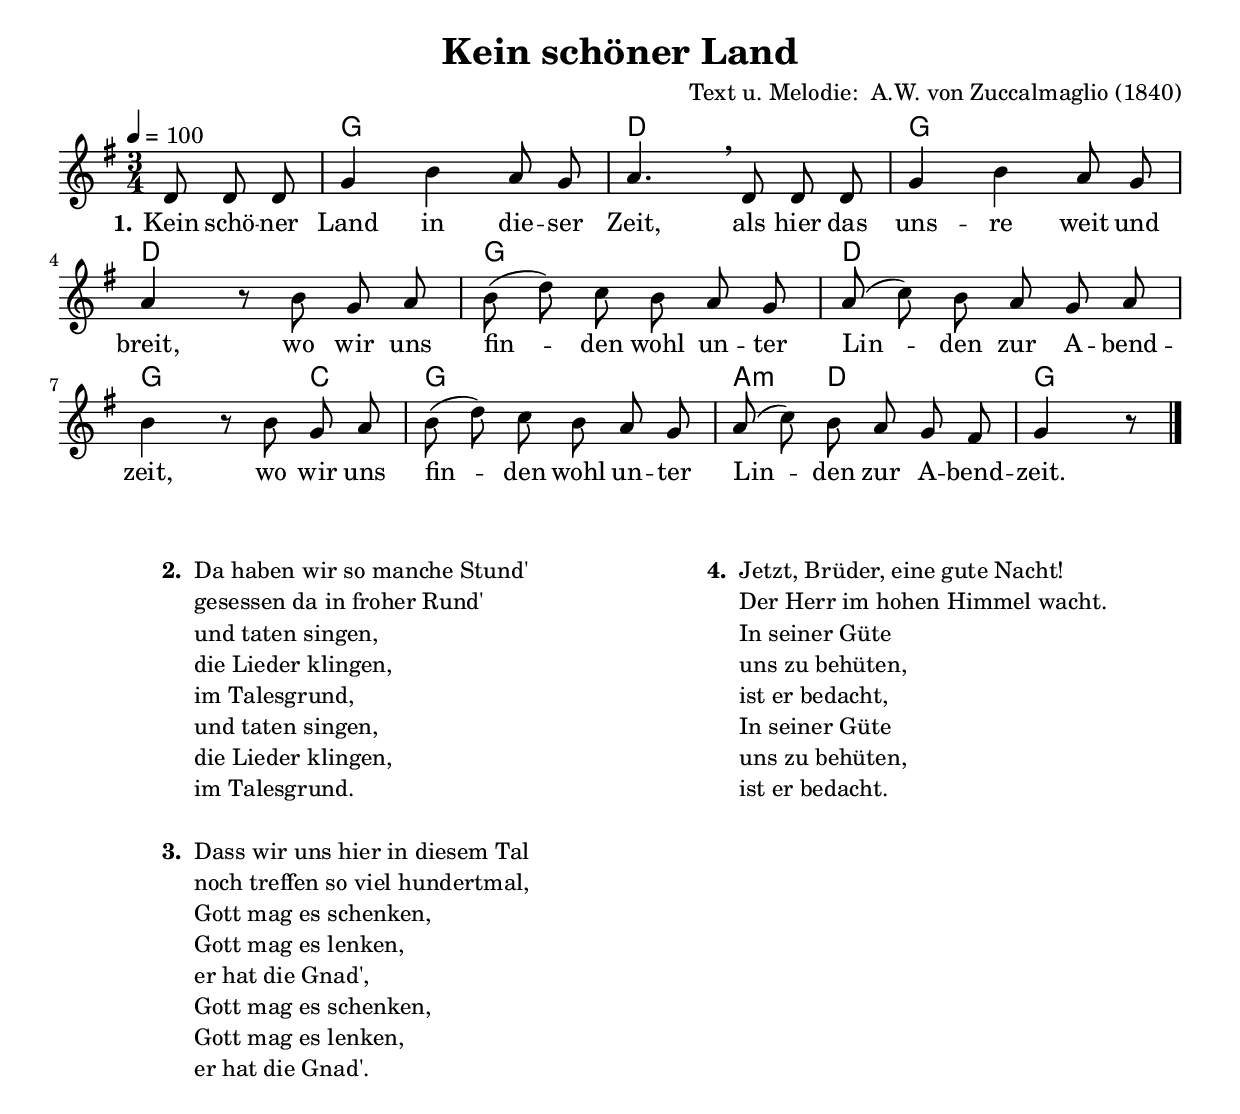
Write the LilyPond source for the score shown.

\version "2.23.14"
\bookpart {
  \tocItem \markup  "Kein schöner Land"
  \header { title = "Kein schöner Land"
     composer = "Text u. Melodie:  A.W. von Zuccalmaglio (1840)"
  }
\score {
   \layout { indent = 0 }
   \midi { \tempo 4 = 120 }
   <<
   \chords {
   \transpose a g \chordmode { \germanChords
    s4. a2. e2. a2. e2. a2. e2. a2 d4 a2. b,4:m e2 a4
   }}
\transpose a g \relative c' {
  \clef "treble"
  \time 3/4
  \tempo 4 = 100
  \key a\major
  \partial 4.  % kein Auftakt oder doch?
  \autoBeamOff
	e8\noBeam e e a4 cis b8 a b4.\breathe e,8\noBeam e e a4 cis b8 a\break
	b4 r8 cis8\noBeam a b cis( e) d cis b a b( d) cis b a b\break
    cis4 r8 cis8\noBeam a b cis( e) d cis b a b( d) cis b a gis a4 r8
    \bar "|."
}
\addlyrics {
  \set stanza = "1."
    Kein schö -- ner Land in die -- ser Zeit, als hier das uns -- re weit und
	breit, wo wir uns fin -- den wohl un -- ter Lin -- den zur A -- bend -- 
    zeit, wo wir uns fin -- den wohl un -- ter Lin -- den zur A -- bend -- zeit.
}
>>
}


\markup {
        \column {
    \hspace #0.1     % schafft ein wenig Platz zur den Noten
    \fill-line {
      \hspace #0.1  % Spalte vom linken Rand, auskommentieren, wenn nur eine Spalte
          \column {      % erste Spalte links
        \line { \bold "  2. "
          \column {
                        "Da haben wir so manche Stund'"
			"gesessen da in froher Rund'"
			"und taten singen,"
			"die Lieder klingen,"
			"im Talesgrund,"
			"und taten singen,"
			"die Lieder klingen,"
			"im Talesgrund."
			" "
          }
        }
        \hspace #0.1  % vertikaler Abstand zwischen den Strophen 
        \line { \bold "  3. "
          \column {
                        "Dass wir uns hier in diesem Tal"
			"noch treffen so viel hundertmal,"
			"Gott mag es schenken,"
			"Gott mag es lenken,"
			"er hat die Gnad',"
			"Gott mag es schenken,"
			"Gott mag es lenken,"
			"er hat die Gnad'."
			" "
                  }
                }
      }
% { ab hier auskommentieren, wenn es nur eine Spalte sein soll
      \hspace #0.1    % horizontaler Abstand zwischen den Spalten
          \column {       % zweite Spalte rechts
        \line {
          \bold "  4. "
          \column {
                        "Jetzt, Brüder, eine gute Nacht!"
			"Der Herr im hohen Himmel wacht."
			"In seiner Güte"
			"uns zu behüten,"
			"ist er bedacht,"
			"In seiner Güte"
			"uns zu behüten,"
			"ist er bedacht."
			" "
          }
        }
        \hspace #0.1
        \line {
          \bold "   "
          \column {
                        " "
          }
        }
        }
% } % bis hier auskommentieren, wenn es nur eine Spalte sein soll
      \hspace #0.1  % Spalte vom linken Rand
        }
  }
}
}

